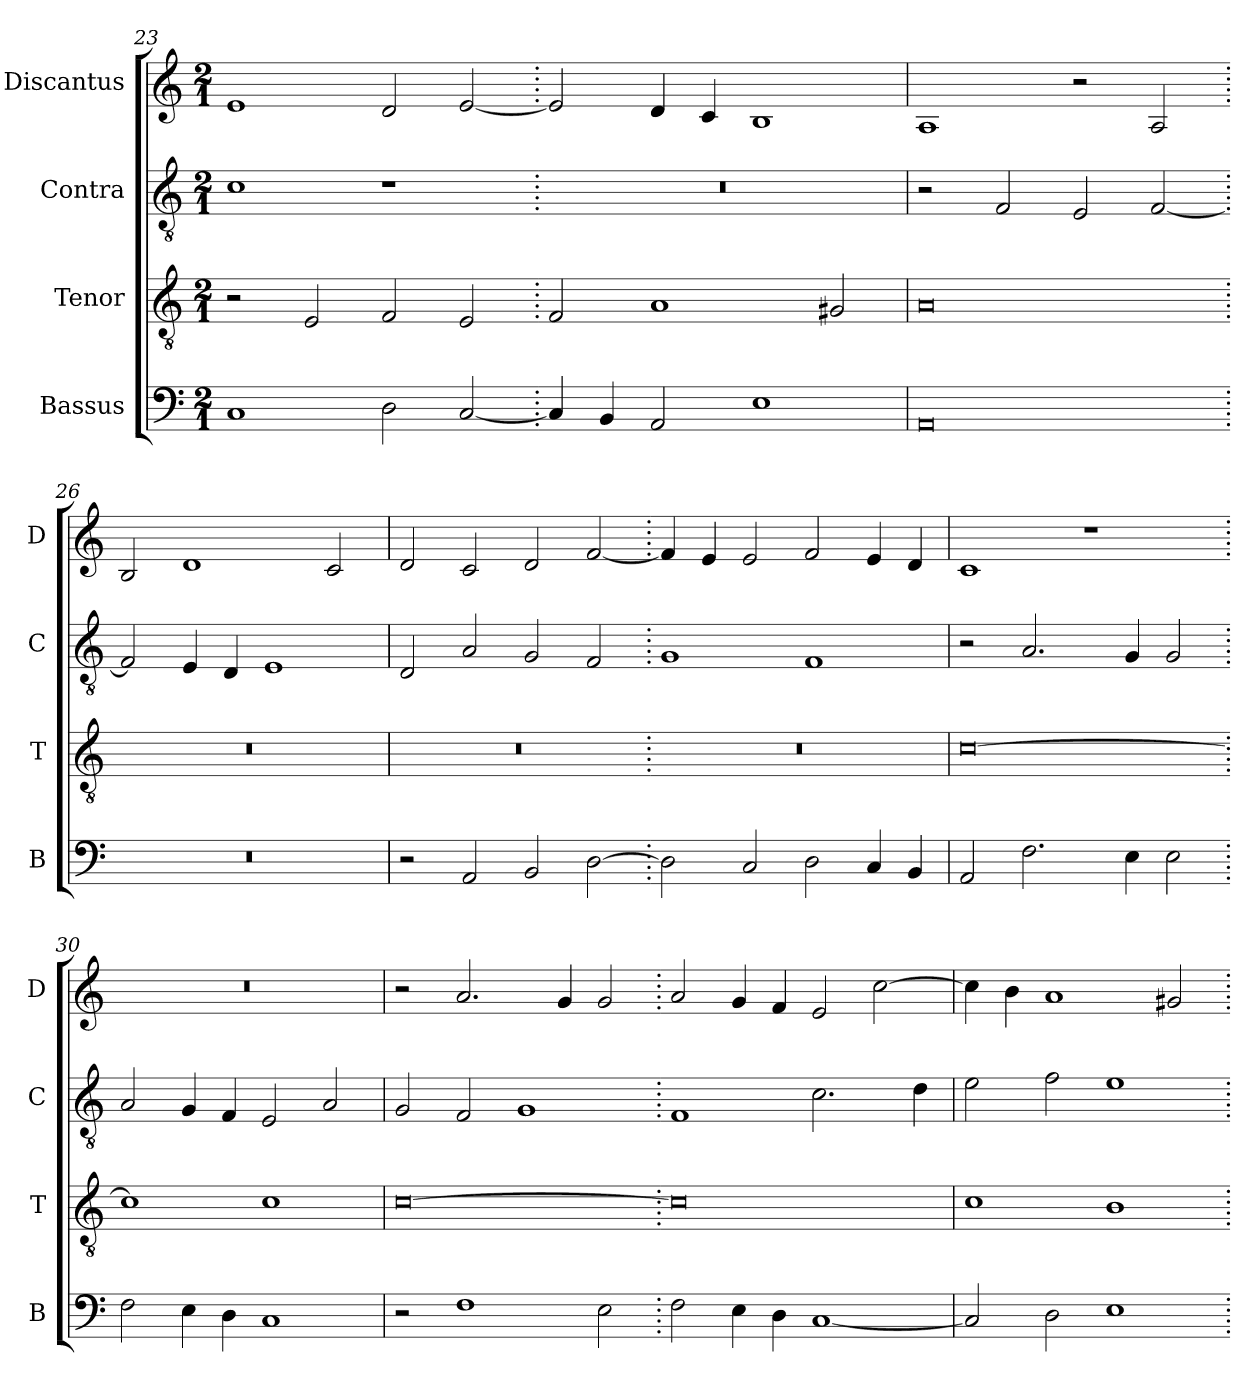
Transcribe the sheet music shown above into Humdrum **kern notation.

**kern	**kern	**kern	**kern
*part4	*part3	*part2	*part1
*staff4	*staff3	*staff2	*staff1
*I"Bassus	*I"Tenor	*I"Contra	*I"Discantus
*I'B	*I'T	*I'C	*I'D
*clefF4	*clefGv2	*clefGv2	*clefG2
*k[]	*k[]	*k[]	*k[]
*M2/1	*M2/1	*M2/1	*M2/1
=23	=23	=23	=23
1C	2r	1c	1e
.	2E/	.	.
2D\	2F/	1r	2d/
[2C/	2E/	.	[2e/
=24.	=24.	=24.	=24.
4C/]	2F/	0r	2e/]
4BB/	.	.	.
2AA/	1A	.	4d/
.	.	.	4c/
1E	.	.	1B
.	2G#X/	.	.
=25	=25	=25	=25
0AA	0A	2r	1A
.	.	2F/	.
.	.	2E/	2r
.	.	[2F/	2A/
=26.	=26.	=26.	=26.
0r	0r	2F/]	2B/
.	.	4E/	1d
.	.	4D/	.
.	.	1E	.
.	.	.	2c/
=27	=27	=27	=27
2r	0r	2D/	2d/
2AA/	.	2A/	2c/
2BB/	.	2G/	2d/
[2D\	.	2F/	[2f/
=28.	=28.	=28.	=28.
2D\]	0r	1G	4f/]
.	.	.	4e/
2C/	.	.	2e/
2D\	.	1F	2f/
4C/	.	.	4e/
4BB/	.	.	4d/
=29	=29	=29	=29
2AA/	[0c	2r	1c
2.F\	.	2.A/	.
.	.	.	1r
4E\	.	4G/	.
2E\	.	2G/	.
=30.	=30.	=30.	=30.
2F\	1c]	2A/	0r
4E\	.	4G/	.
4D\	.	4F/	.
1C	1c	2E/	.
.	.	2A/	.
=31	=31	=31	=31
2r	[0c	2G/	2r
1F	.	2F/	2.a/
.	.	1G	.
.	.	.	4g/
2E\	.	.	2g/
=32.	=32.	=32.	=32.
2F\	0c]	1F	2a/
4E\	.	.	4g/
4D\	.	.	4f/
[1C	.	2.c\	2e/
.	.	.	[2cc\
.	.	4d\	.
=33	=33	=33	=33
2C/]	1c	2e\	4cc\]
.	.	.	4b\
2D\	.	2f\	1a
1E	1B	1e	.
.	.	.	2g#X/
=.	=.	=.	=.
*-	*-	*-	*-
